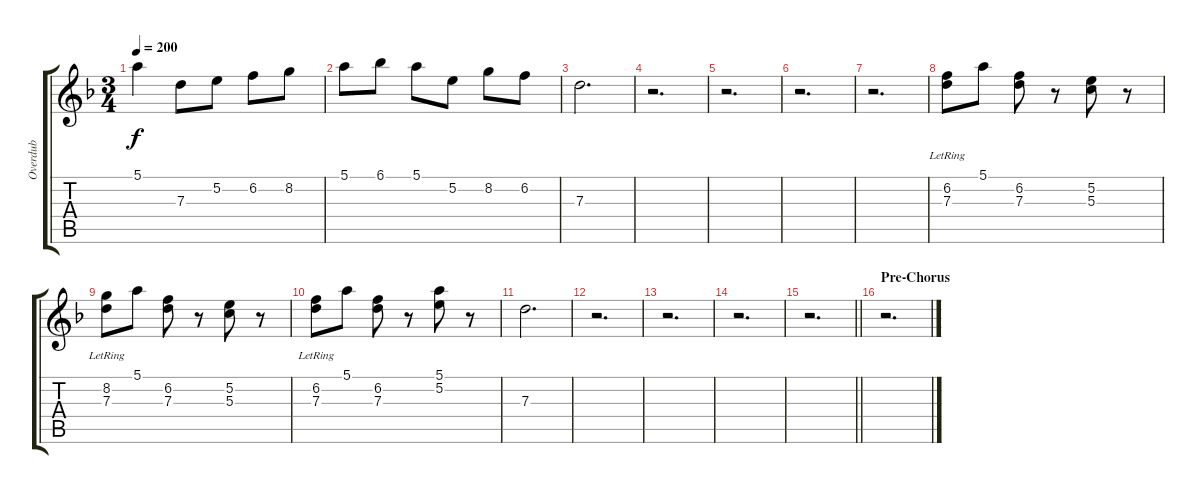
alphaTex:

\track ("Overdub" "Overdub") {instrument electricguitarclean}
\staff {score tabs}
\tuning (E4 B3 G3 D3 A2 D2) {hide}
\ts (3 4)
\tempo 200
\clef g2
\ks dminor
5.1.4{dy f} 7.3.8 5.2.8 6.2.8 8.2.8 |
5.1.8 6.1.8 5.1.8 5.2.8 8.2.8 6.2.8 |
7.3.2{d} |
r.2{d} |
r.2{d} |
r.2{d} |
r.2{d} |
(6.2{lr} 7.3{lr}).8 5.1.8 (6.2 7.3).8 r.8 (5.2 5.3).8 r.8 |
(8.2{lr} 7.3{lr}).8 5.1.8 (6.2 7.3).8 r.8 (5.2 5.3).8 r.8 |
(6.2{lr} 7.3{lr}).8 5.1.8 (6.2 7.3).8 r.8 (5.1 5.2).8 r.8 |
7.3.2{d} |
r.2{d} |
r.2{d} |
r.2{d} |
\barLineRight lightlight
r.2{d} |
\section ("" "Pre-Chorus")
r.2{d}
